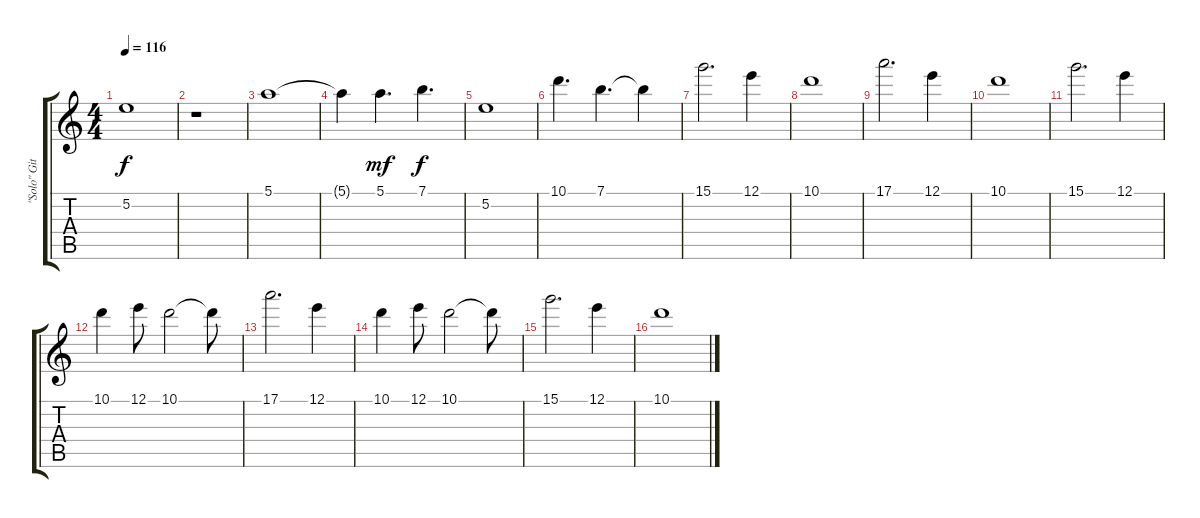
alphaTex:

\track ("\"Solo\" Gitarre" "\"Solo\" Git") {instrument distortionguitar}
\staff {score tabs}
\tuning (E4 B3 G3 D3 A2 E2) {hide}
\ts (4 4)
\tempo 116
\clef g2
\ks c
5.2.1{dy f} |
r.1 |
5.1.1 |
5.1{t}.4 5.1.4{d dy mf} 7.1.4{d dy f} |
5.2.1 |
10.1.4{d} 7.1.4{d} 7.1{t}.4 |
15.1.2{d} 12.1.4 |
10.1.1 |
17.1.2{d} 12.1.4 |
10.1.1 |
15.1.2{d} 12.1.4 |
10.1.4 12.1.8 10.1.2 10.1{t}.8 |
17.1.2{d} 12.1.4 |
10.1.4 12.1.8 10.1.2 10.1{t}.8 |
15.1.2{d} 12.1.4 |
10.1.1
